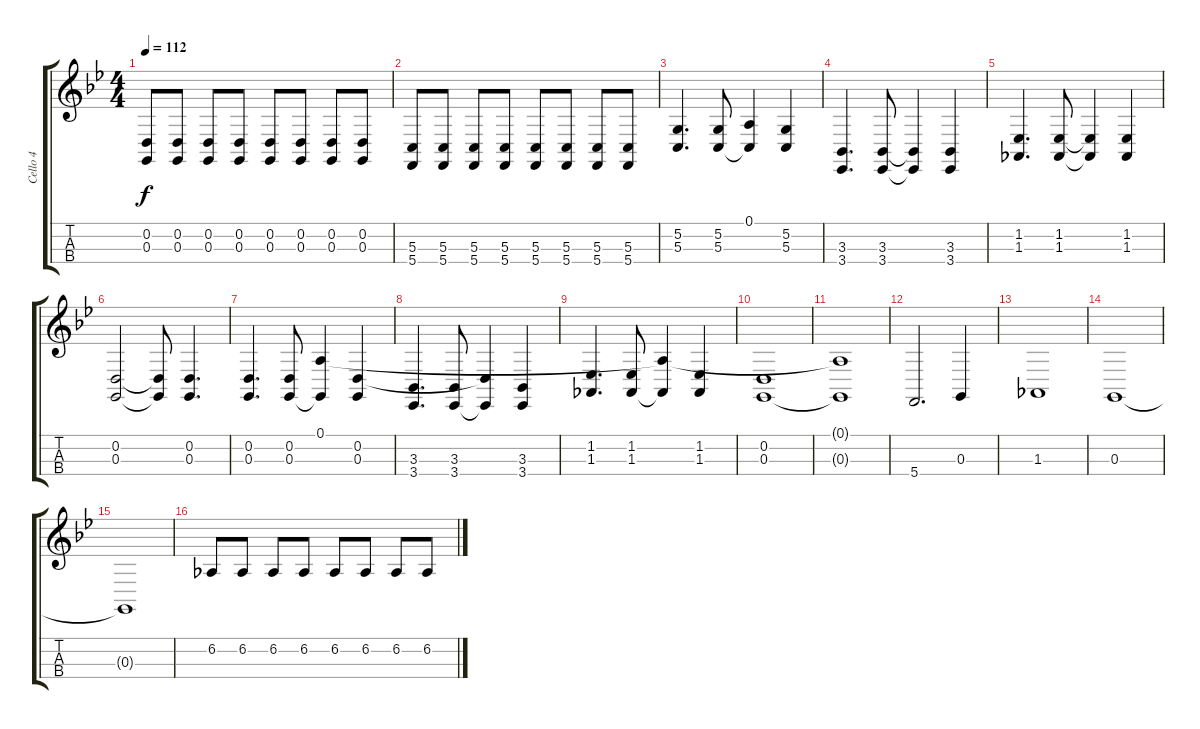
\track ("Cello 4" "Cello 4") {instrument cello}
\staff {score tabs}
\tuning (A3 D3 G2 C2) {hide}
\ts (4 4)
\tempo 112
\clef g2
\ks bb
(0.2 0.3).8{dy f} (0.2 0.3).8 (0.2 0.3).8 (0.2 0.3).8 (0.2 0.3).8 (0.2 0.3).8 (0.2 0.3).8 (0.2 0.3).8 |
(5.3 5.4).8 (5.3 5.4).8 (5.3 5.4).8 (5.3 5.4).8 (5.3 5.4).8 (5.3 5.4).8 (5.3 5.4).8 (5.3 5.4).8 |
(5.2 5.3).4{d} (5.2 5.3).8 (0.1 5.3{t}).4 (5.2 5.3).4 |
(3.3 3.4).4{d} (3.3 3.4).8 (3.3{t} 3.4{t}).4 (3.3 3.4).4 |
(1.2 1.3).4{d} (1.2 1.3).8 (1.2{t} 1.3{t}).4 (1.2 1.3).4 |
(0.2 0.3).2 (0.2{t} 0.3{t}).8 (0.2 0.3).4{d} |
(0.2 0.3).4{d} (0.2 0.3).8 (0.1 0.3{t}).4 (0.2 0.3).4 |
(3.3 3.4).4{d} (3.3 3.4).8 (0.2{t} 3.4{t}).4 (3.3 3.4).4 |
(1.2 1.3).4{d} (1.2 1.3).8 (0.1{t} 1.3{t}).4 (1.2 1.3).4 |
(0.2 0.3).1 |
(0.1{t} 0.3{t}).1 |
5.4.2{d} 0.3.4 |
1.3.1 |
0.3.1 |
0.3{t}.1 |
6.2.8 6.2.8 6.2.8 6.2.8 6.2.8 6.2.8 6.2.8 6.2.8
